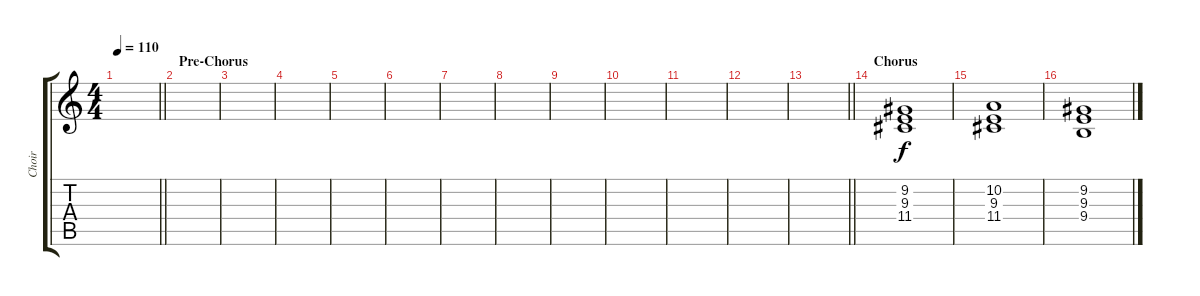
\track ("Choir" "Choir") {instrument synthstrings2}
\staff {score tabs}
\tuning (E4 B3 G3 D3 A2 E2) {hide}
\ts (4 4)
\tempo 110
\clef g2
\barLineRight lightlight
\ks c
|
\section ("" "Pre-Chorus")
|
|
|
|
|
|
|
|
|
|
|
\barLineRight lightlight
|
\section ("" "Chorus")
(9.2 9.3 11.4).1{volume 9} |
(10.2 9.3 11.4).1 |
(9.2 9.3 9.4).1
